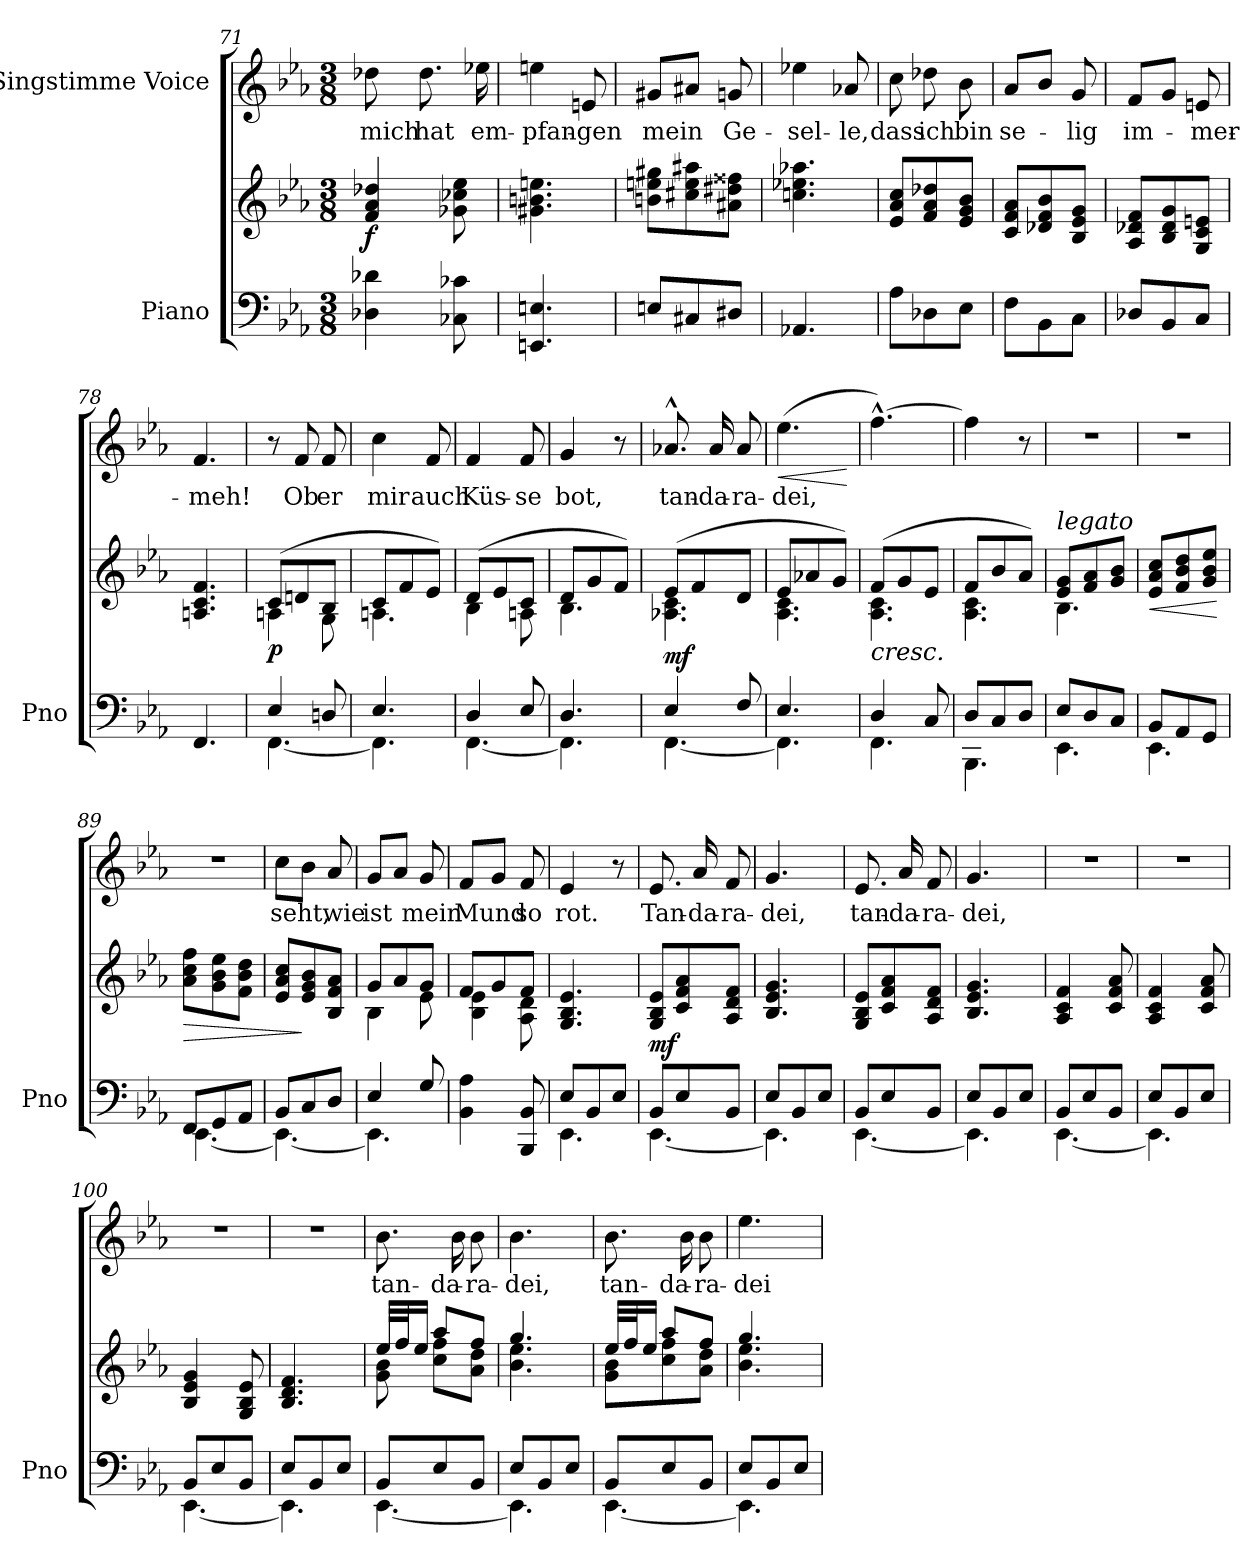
**kern	**kern	**dynam	**kern	**text	**dynam
*part2	*part2	*part2	*part1	*part1	*part1
*staff3	*staff2	*staff2/3	*staff1	*staff1	*staff1
*I"Piano	*	*	*I"Singstimme Voice	*	*
*I'Pno	*	*	*	*	*
*clefF4	*clefG2	*	*clefG2	*	*
*k[b-e-a-]	*k[b-e-a-]	*	*k[b-e-a-]	*	*
*M3/8	*M3/8	*	*M3/8	*	*
=71	=71	=71	=71	=71	=71
!	!	!LO:DY:b	!	!LO:LY:b	!
4D-X\ 4d-X\	4f/ 4a-/ 4dd-X/	f	8dd-X\	mich	.
!	!	!	!	!LO:LY:b	!
.	.	.	8.dd-\	hat	.
8C-X\ 8c-X\	8g-X\ 8cc-X\ 8ee-\	.	.	.	.
!	!	!	!	!LO:LY:b	!
.	.	.	16ee-X\	em-	.
=72	=72	=72	=72	=72	=72
!	!	!	!	!LO:LY:b	!
4.EEn/ 4.En/	4.g#X\ 4.bn\ 4.een\	.	4een\	-pfan-	.
!	!	!	!	!LO:LY:b	!
.	.	.	8en/	-gen	.
=73	=73	=73	=73	=73	=73
!	!	!	!	!LO:LY:b	!
8En/L	8bn\ 8een\ 8gg#X\L	.	8g#X/L	mein	.
8C#X/	8cc#X\ 8ee\ 8aa#X\	.	8a#X/J	.	.
!	!	!	!	!LO:LY:b	!
8D#X/J	8a#X\ 8dd#X\ 8ff##X\J	.	8gn/	Ge-	.
!!LO:LB:g=z
=74	=74	=74	=74	=74	=74
!	!	!	!	!LO:LY:b	!
4.AA-X/	4.ccn\ 4.ee-X\ 4.aa-X\	.	4ee-X\	-sel-	.
!	!	!	!	!LO:LY:b	!
.	.	.	8a-X/	-le,	.
=75	=75	=75	=75	=75	=75
!	!	!	!	!LO:LY:b	!
8A-\L	8e-/ 8a-/ 8cc/L	.	8cc\	dass	.
!	!	!	!	!LO:LY:b	!
8D-X\	8f/ 8a-/ 8dd-X/	.	8dd-X\	ich	.
!	!	!	!	!LO:LY:b	!
8E-\J	8e-/ 8g/ 8b-/J	.	8b-\	bin	.
=76	=76	=76	=76	=76	=76
!	!	!	!	!LO:LY:b	!
8F\L	8c/ 8f/ 8a-/L	.	8a-/L	se-	.
8BB-\	8d-X/ 8f/ 8b-/	.	8b-/J	.	.
!	!	!	!	!LO:LY:b	!
8C\J	8B-/ 8e-/ 8g/J	.	8g/	-lig	.
=77	=77	=77	=77	=77	=77
!	!	!	!	!LO:LY:b	!
8D-X/L	8A-/ 8d-X/ 8f/L	.	8f/L	im-	.
8BB-/	8B-/ 8d-/ 8g/	.	8g/J	.	.
!	!	!	!	!LO:LY:b	!
8C/J	8G/ 8c/ 8en/J	.	8en/	-mer-	.
=78	=78	=78	=78	=78	=78
!	!	!	!	!LO:LY:b	!
4.FF/	4.An/ 4.c/ 4.f/	.	4.f/	-meh!	.
=79	=79	=79	=79	=79	=79
*^	*^	*	*	*	*
!	!	!	!	!LO:DY:b	!	!	!
4E-/	[4.FF\	(>8c/L	4An\	p	8r	.	.
!	!	!	!	!	!	!LO:LY:b	!
.	.	8dn/	.	.	8f/	Ob	.
!	!	!	!	!	!	!LO:LY:b	!
8Dn/	.	8B-/J	8G\	.	8f/	er	.
=80	=80	=80	=80	=80	=80	=80	=80
!	!	!	!	!	!	!LO:LY:b	!
4.E-/	4.FF\]	8c/L	4.An\	.	4cc\	mir	.
.	.	8f/	.	.	.	.	.
!	!	!	!	!	!	!LO:LY:b	!
.	.	8e-/J)	.	.	8f/	auch	.
!!LO:LB:g=z
=81	=81	=81	=81	=81	=81	=81	=81
!	!	!	!	!	!	!LO:LY:b	!
4D/	[4.FF\	(>8d/L	4B-\	.	4f/	Küs-	.
.	.	8e-/	.	.	.	.	.
!	!	!	!	!	!	!LO:LY:b	!
8E-/	.	8c/J	8An\	.	8f/	-se	.
=82	=82	=82	=82	=82	=82	=82	=82
!	!	!	!	!	!	!LO:LY:b	!
4.D/	4.FF\]	8d/L	4.B-\	.	4g/	bot,	.
.	.	8g/	.	.	.	.	.
.	.	8f/J)	.	.	8r	.	.
=83	=83	=83	=83	=83	=83	=83	=83
!	!	!	!	!LO:DY:b	!	!LO:LY:b	!
4E-/	[4.FF\	(>8e-/L	4.A-X\ 4.c\	mf	8.a-X^^/	tan-	.
.	.	8f/	.	.	.	.	.
!	!	!	!	!	!	!LO:LY:b	!
.	.	.	.	.	16a-/	-da-	.
!	!	!	!	!	!	!LO:LY:b	!
8F/	.	8d/J	.	.	8a-/	-ra-	.
=84	=84	=84	=84	=84	=84	=84	=84
!	!	!	!	!	!	!LO:LY:b	!LO:HP:b
4.E-/	4.FF\]	8e-/L	4.A-\ 4.c\	.	(>4.ee-\	-dei,	<
.	.	8a-X/	.	.	.	.	.
.	.	8g/J)	.	.	.	.	.
*v	*v	*	*	*	*	*	*
*	*v	*v	*	*	*	*
.	.	.	.	.	[
=85	=85	=85	=85	=85	=85
*^	*^	*	*	*	*
!	!	!LO:TX:b:i:t=cresc.	!	!	!	!	!
4D/	4.FF\	(>8f/L	4.A-\ 4.c\	.	[4.ff^^\)	.	.
.	.	8g/	.	.	.	.	.
8C/	.	8e-/J	.	.	.	.	.
=86	=86	=86	=86	=86	=86	=86	=86
8D/L	4.BBB-\	8f/L	4.A-\ 4.c\	.	4ff\]	.	.
8C/	.	8b-/	.	.	.	.	.
8D/J	.	8a-/J)	.	.	8r	.	.
=87	=87	=87	=87	=87	=87	=87	=87
!	!	!LO:TX:a:i:t=legato	!	!	!	!	!
8E-/L	4.EE-\	8e-/ 8g/L	4.B-\	.	4.r	.	.
8D/	.	8f/ 8a-/	.	.	.	.	.
8C/J	.	8g/ 8b-/J	.	.	.	.	.
*	*	*v	*v	*	*	*	*
!!LO:PB:g=z
=88	=88	=88	=88	=88	=88	=88
!	!	!	!LO:HP:b	!	!	!
8BB-/L	4.EE-\	8e-/ 8a-/ 8cc/L	<	4.r	.	.
8AA-/	.	8f/ 8b-/ 8dd/	.	.	.	.
8GG/J	.	8g/ 8b-/ 8ee-/J	.	.	.	.
*v	*v	*	*	*	*	*
.	.	[	.	.	.
=89	=89	=89	=89	=89	=89
*^	*	*	*	*	*
!	!	!	!LO:HP:b	!	!	!
8FF/L	[4.EE-\	8a-\ 8cc\ 8ff\L	>	4.r	.	.
8GG/	.	8g\ 8b-\ 8ee-\	.	.	.	.
8AA-/J	.	8f\ 8b-\ 8dd\J	.	.	.	.
=90	=90	=90	=90	=90	=90	=90
!	!	!	!	!	!LO:LY:b	!
8BB-/L	4.EE-\_	8e-/ 8a-/ 8cc/L	.	8cc\L	seht,	.
8C/	.	8e-/ 8g/ 8b-/	]	8b-\J	.	.
!	!	!	!	!	!LO:LY:b	!
8D/J	.	8B-/ 8f/ 8a-/J	.	8a-/	wie	.
=91	=91	=91	=91	=91	=91	=91
*	*	*^	*	*	*	*
!	!	!	!	!	!	!LO:LY:b	!
4E-/	4.EE-\]	8g/L	4B-\	.	8g/L	ist	.
.	.	8a-/	.	.	8a-/J	.	.
!	!	!	!	!	!	!LO:LY:b	!
8G/	.	8g/J	8e-\	.	8g/	mein	.
*v	*v	*	*	*	*	*	*
=92	=92	=92	=92	=92	=92	=92
!	!	!	!	!	!LO:LY:b	!
4BB-\ 4A-\	8f/L	4B-\ 4e-\	.	8f/L	Mund	.
.	8g/	.	.	8g/J	.	.
!	!	!	!	!	!LO:LY:b	!
8BBB-/ 8BB-/	8f/J	8A-\ 8d\	.	8f/	so	.
=93	=93	=93	=93	=93	=93	=93
*^	*	*	*	*	*	*
!	!	!	!	!	!	!LO:LY:b	!
*	*	*v	*v	*	*	*	*
8E-/L	4.EE-\	4.G/ 4.B-/ 4.e-/	.	4e-/	rot.	.
8BB-/	.	.	.	.	.	.
8E-/J	.	.	.	8r	.	.
=94	=94	=94	=94	=94	=94	=94
!	!	!	!LO:DY:b	!	!LO:LY:b	!
8BB-/L	[4.EE-\	8G/ 8B-/ 8e-/L	mf	8.e-/	Tan-	.
8E-/	.	8c/ 8f/ 8a-/	.	.	.	.
!	!	!	!	!	!LO:LY:b	!
.	.	.	.	16a-/	-da-	.
!	!	!	!	!	!LO:LY:b	!
8BB-/J	.	8A-/ 8d/ 8f/J	.	8f/	-ra-	.
!!LO:LB:g=z
=95	=95	=95	=95	=95	=95	=95
!	!	!	!	!	!LO:LY:b	!
8E-/L	4.EE-\]	4.B-/ 4.e-/ 4.g/	.	4.g/	-dei,	.
8BB-/	.	.	.	.	.	.
8E-/J	.	.	.	.	.	.
=96	=96	=96	=96	=96	=96	=96
!	!	!	!	!	!LO:LY:b	!
8BB-/L	[4.EE-\	8G/ 8B-/ 8e-/L	.	8.e-/	tan-	.
8E-/	.	8c/ 8f/ 8a-/	.	.	.	.
!	!	!	!	!	!LO:LY:b	!
.	.	.	.	16a-/	-da-	.
!	!	!	!	!	!LO:LY:b	!
8BB-/J	.	8A-/ 8d/ 8f/J	.	8f/	-ra-	.
=97	=97	=97	=97	=97	=97	=97
!	!	!	!	!	!LO:LY:b	!
8E-/L	4.EE-\]	4.B-/ 4.e-/ 4.g/	.	4.g/	-dei,	.
8BB-/	.	.	.	.	.	.
8E-/J	.	.	.	.	.	.
=98	=98	=98	=98	=98	=98	=98
8BB-/L	[4.EE-\	4A-/ 4c/ 4f/	.	4.r	.	.
8E-/	.	.	.	.	.	.
8BB-/J	.	8c/ 8f/ 8a-/	.	.	.	.
=99	=99	=99	=99	=99	=99	=99
8E-/L	4.EE-\]	4A-/ 4c/ 4f/	.	4.r	.	.
8BB-/	.	.	.	.	.	.
8E-/J	.	8c/ 8f/ 8a-/	.	.	.	.
=100	=100	=100	=100	=100	=100	=100
8BB-/L	[4.EE-\	4B-/ 4e-/ 4g/	.	4.r	.	.
8E-/	.	.	.	.	.	.
8BB-/J	.	8G/ 8B-/ 8e-/	.	.	.	.
=101	=101	=101	=101	=101	=101	=101
8E-/L	4.EE-\]	4.B-/ 4.d/ 4.f/	.	4.r	.	.
8BB-/	.	.	.	.	.	.
8E-/J	.	.	.	.	.	.
!!LO:LB:g=z
=102	=102	=102	=102	=102	=102	=102
*	*	*^	*	*	*	*
!	!	!	!	!	!	!LO:LY:b	!
8BB-/L	[4.EE-\	32ee-/LLL	8g\ 8b-\	.	8.b-\	tan-	.
.	.	32ff/J	.	.	.	.	.
.	.	16ee-/JJ	.	.	.	.	.
8E-/	.	8aa-/L	8cc\ 8ff\L	.	.	.	.
!	!	!	!	!	!	!LO:LY:b	!
.	.	.	.	.	16b-\	-da-	.
!	!	!	!	!	!	!LO:LY:b	!
8BB-/J	.	8ff/J	8a-\ 8dd\J	.	8b-\	-ra-	.
=103	=103	=103	=103	=103	=103	=103	=103
!	!	!	!	!	!	!LO:LY:b	!
8E-/L	4.EE-\]	4.gg/	4.b-\ 4.ee-\	.	4.b-\	-dei,	.
8BB-/	.	.	.	.	.	.	.
8E-/J	.	.	.	.	.	.	.
=104	=104	=104	=104	=104	=104	=104	=104
!	!	!	!	!	!	!LO:LY:b	!
8BB-/L	[4.EE-\	32ee-/LLL	8g\ 8b-\L	.	8.b-\	tan-	.
.	.	32ff/J	.	.	.	.	.
.	.	16ee-/JJ	.	.	.	.	.
8E-/	.	8aa-/L	8cc\ 8ff\	.	.	.	.
!	!	!	!	!	!	!LO:LY:b	!
.	.	.	.	.	16b-\	-da-	.
!	!	!	!	!	!	!LO:LY:b	!
8BB-/J	.	8ff/J	8a-\ 8dd\J	.	8b-\	-ra-	.
=105	=105	=105	=105	=105	=105	=105	=105
!	!	!	!	!	!	!LO:LY:b	!
8E-/L	4.EE-\]	4.gg/	4.b-\ 4.ee-\	.	4.ee-\	-dei	.
8BB-/	.	.	.	.	.	.	.
8E-/J	.	.	.	.	.	.	.
*v	*v	*	*	*	*	*	*
*	*v	*v	*	*	*	*
=	=	=	=	=	=
*-	*-	*-	*-	*-	*-
